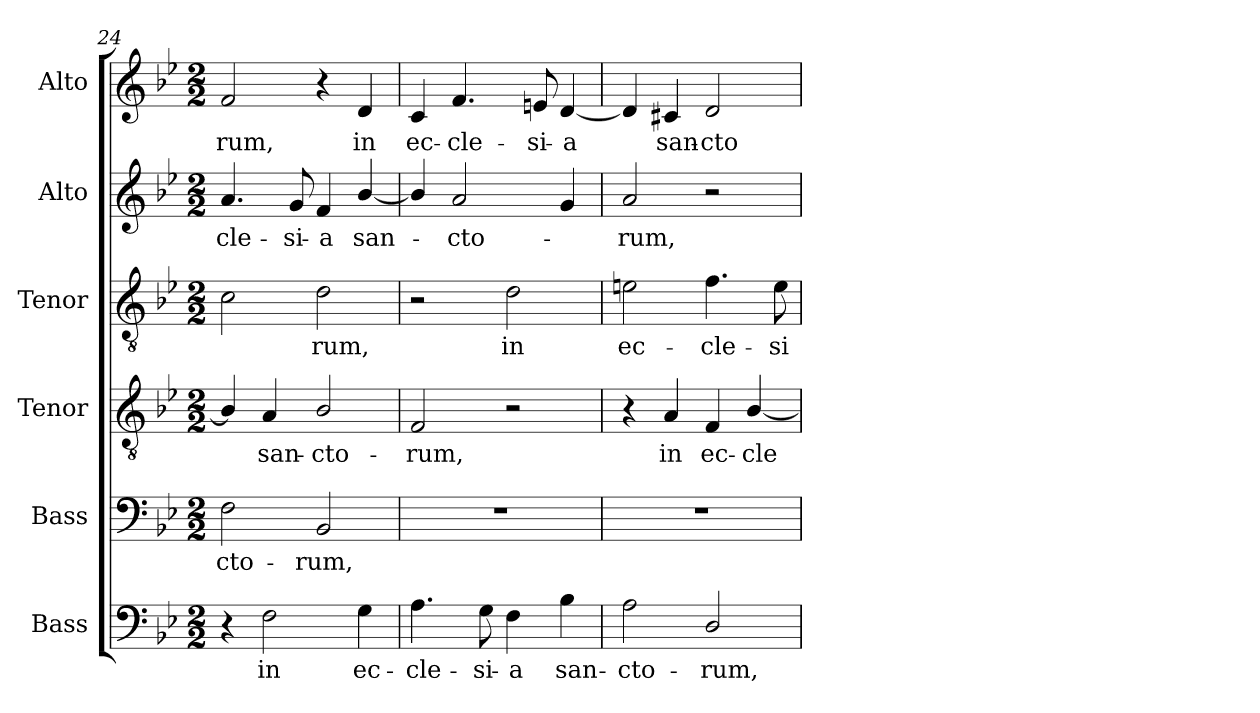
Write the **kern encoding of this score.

**kern	**text	**kern	**text	**kern	**text	**kern	**text	**kern	**text	**kern	**text
*part6	*part6	*part5	*part5	*part4	*part4	*part3	*part3	*part2	*part2	*part1	*part1
*staff6	*staff6	*staff5	*staff5	*staff4	*staff4	*staff3	*staff3	*staff2	*staff2	*staff1	*staff1
*I"Bass	*	*I"Bass	*	*I"Tenor	*	*I"Tenor	*	*I"Alto	*	*I"Alto	*
*I'B.	*	*I'B.	*	*I'T.	*	*I'T.	*	*I'A.	*	*I'A.	*
*clefF4	*	*clefF4	*	*clefGv2	*	*clefGv2	*	*clefG2	*	*clefG2	*
*	*	*	*	*ITrd7c12	*	*ITrd7c12	*	*	*	*	*
*k[b-e-]	*	*k[b-e-]	*	*k[b-e-]	*	*k[b-e-]	*	*k[b-e-]	*	*k[b-e-]	*
*B-:	*	*B-:	*	*B-:	*	*B-:	*	*B-:	*	*B-:	*
*M2/2	*	*M2/2	*	*M2/2	*	*M2/2	*	*M2/2	*	*M2/2	*
=24	=24	=24	=24	=24	=24	=24	=24	=24	=24	=24	=24
!	!	!	!LO:LY:b:color=#000000	!	!	!	!	!	!	!	!
!	!	!	!	!	!	!	!	!	!LO:LY:b:color=#000000	!	!
!	!	!	!	!	!	!	!	!	!	!	!LO:LY:b:color=#000000
4r	.	2Fi\	-cto-	4BB-i/]	.	2Ci\	.	4.ai/	-cle-	2fi/	-rum,
!	!LO:LY:b:color=#000000	!	!	!	!	!	!	!	!	!	!
!	!	!	!	!	!LO:LY:b:color=#000000	!	!	!	!	!	!
2Fi\	in	.	.	4AAi/	san-	.	.	.	.	.	.
!	!	!	!	!	!	!	!	!	!LO:LY:b:color=#000000	!	!
.	.	.	.	.	.	.	.	8gi/	-si-	.	.
!	!	!	!LO:LY:b:color=#000000	!	!	!	!	!	!	!	!
!	!	!	!	!	!LO:LY:b:color=#000000	!	!	!	!	!	!
!	!	!	!	!	!	!	!LO:LY:b:color=#000000	!	!	!	!
!	!	!	!	!	!	!	!	!	!LO:LY:b:color=#000000	!	!
.	.	2BB-i/	-rum,	2BB-i/	-cto-	2Di\	-rum,	4fi/	-a	4r	.
!	!LO:LY:b:color=#000000	!	!	!	!	!	!	!	!	!	!
!	!	!	!	!	!	!	!	!	!LO:LY:b:color=#000000	!	!
!	!	!	!	!	!	!	!	!	!	!	!LO:LY:b:color=#000000
4Gi\	ec-	.	.	.	.	.	.	[4b-i/	san-	4di/	in
=25	=25	=25	=25	=25	=25	=25	=25	=25	=25	=25	=25
!	!LO:LY:b:color=#000000	!	!	!	!	!	!	!	!	!	!
!	!	!	!	!	!LO:LY:b:color=#000000	!	!	!	!	!	!
!	!	!	!	!	!	!	!	!	!	!	!LO:LY:b:color=#000000
4.Ai\	-cle-	1r	.	2FFi/	-rum,	2r	.	4b-i/]	.	4ci/	ec-
!	!	!	!	!	!	!	!	!	!LO:LY:b:color=#000000	!	!
!	!	!	!	!	!	!	!	!	!	!	!LO:LY:b:color=#000000
.	.	.	.	.	.	.	.	2ai/	-cto-	4.fi/	-cle-
!	!LO:LY:b:color=#000000	!	!	!	!	!	!	!	!	!	!
8Gi\	-si-	.	.	.	.	.	.	.	.	.	.
!	!LO:LY:b:color=#000000	!	!	!	!	!	!	!	!	!	!
!	!	!	!	!	!	!	!LO:LY:b:color=#000000	!	!	!	!
4Fi\	-a	.	.	2r	.	2Di\	in	.	.	.	.
!	!	!	!	!	!	!	!	!	!	!	!LO:LY:b:color=#000000
.	.	.	.	.	.	.	.	.	.	8eni/	-si-
!	!LO:LY:b:color=#000000	!	!	!	!	!	!	!	!	!	!
!	!	!	!	!	!	!	!	!	!	!	!LO:LY:b:color=#000000
4B-i\	san-	.	.	.	.	.	.	4gi/	.	[4di/	-a
!!LO:PB:g=z
=26	=26	=26	=26	=26	=26	=26	=26	=26	=26	=26	=26
!	!LO:LY:b:color=#000000	!	!	!	!	!	!	!	!	!	!
!	!	!	!	!	!	!	!LO:LY:b:color=#000000	!	!	!	!
!	!	!	!	!	!	!	!	!	!LO:LY:b:color=#000000	!	!
2Ai\	-cto-	1r	.	4r	.	2Eni\	ec-	2ai/	-rum,	4di/]	.
!	!	!	!	!	!LO:LY:b:color=#000000	!	!	!	!	!	!
!	!	!	!	!	!	!	!	!	!	!	!LO:LY:b:color=#000000
.	.	.	.	4AAi/	in	.	.	.	.	4c#Xi/	san-
!	!LO:LY:b:color=#000000	!	!	!	!	!	!	!	!	!	!
!	!	!	!	!	!LO:LY:b:color=#000000	!	!	!	!	!	!
!	!	!	!	!	!	!	!LO:LY:b:color=#000000	!	!	!	!
!	!	!	!	!	!	!	!	!	!	!	!LO:LY:b:color=#000000
2Di/	-rum,	.	.	4FFi/	ec-	4.Fi\	-cle-	2r	.	2di/	-cto-
!	!	!	!	!	!LO:LY:b:color=#000000	!	!	!	!	!	!
.	.	.	.	[4BB-i/	-cle-	.	.	.	.	.	.
!	!	!	!	!	!	!	!LO:LY:b:color=#000000	!	!	!	!
.	.	.	.	.	.	8Ei\	-si-	.	.	.	.
=	=	=	=	=	=	=	=	=	=	=	=
*-	*-	*-	*-	*-	*-	*-	*-	*-	*-	*-	*-
